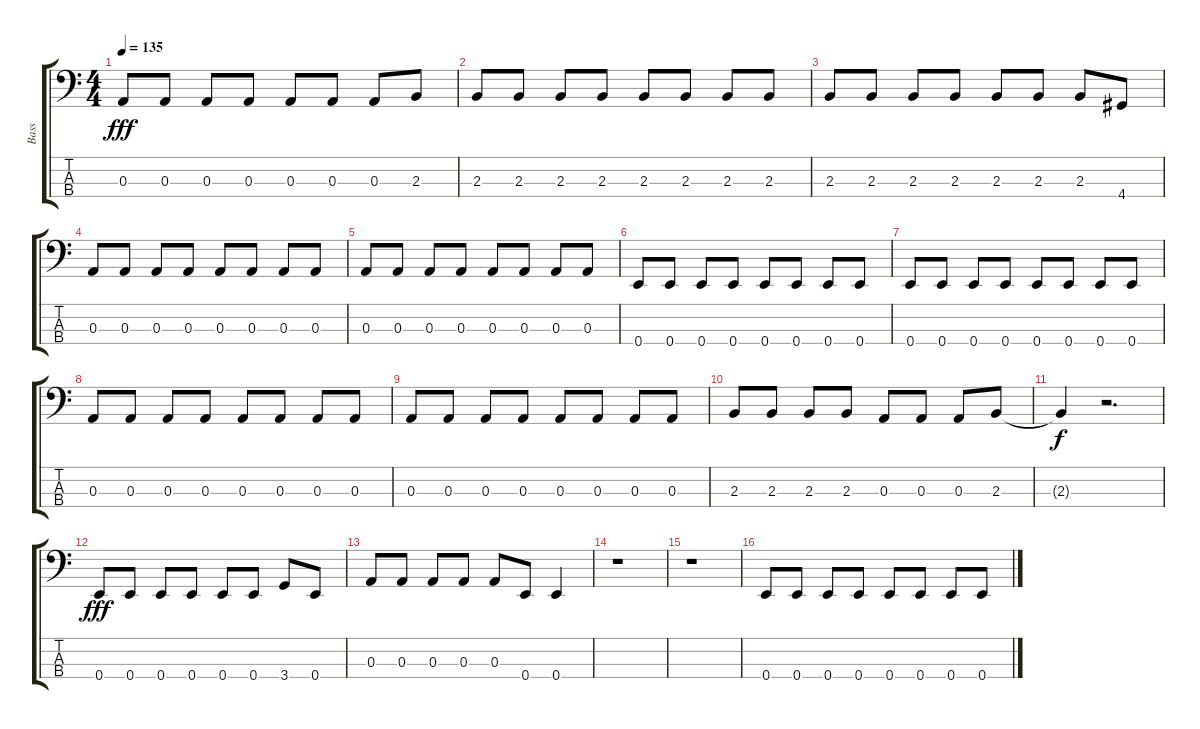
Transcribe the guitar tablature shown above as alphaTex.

\track ("Bass" "Bass") {instrument electricbassfinger}
\staff {score tabs}
\tuning (G2 D2 A1 E1) {hide}
\ts (4 4)
\tempo 135
\clef f4
\ks c
0.3.8{dy fff} 0.3.8 0.3.8 0.3.8 0.3.8 0.3.8 0.3.8 2.3.8 |
2.3.8 2.3.8 2.3.8 2.3.8 2.3.8 2.3.8 2.3.8 2.3.8 |
2.3.8 2.3.8 2.3.8 2.3.8 2.3.8 2.3.8 2.3.8 4.4.8 |
0.3.8 0.3.8 0.3.8 0.3.8 0.3.8 0.3.8 0.3.8 0.3.8 |
0.3.8 0.3.8 0.3.8 0.3.8 0.3.8 0.3.8 0.3.8 0.3.8 |
0.4.8 0.4.8 0.4.8 0.4.8 0.4.8 0.4.8 0.4.8 0.4.8 |
0.4.8 0.4.8 0.4.8 0.4.8 0.4.8 0.4.8 0.4.8 0.4.8 |
0.3.8 0.3.8 0.3.8 0.3.8 0.3.8 0.3.8 0.3.8 0.3.8 |
0.3.8 0.3.8 0.3.8 0.3.8 0.3.8 0.3.8 0.3.8 0.3.8 |
2.3.8 2.3.8 2.3.8 2.3.8 0.3.8 0.3.8 0.3.8 2.3.8 |
2.3{t}.4{dy f} r.2{d} |
0.4.8{dy fff} 0.4.8 0.4.8 0.4.8 0.4.8 0.4.8 3.4.8 0.4.8 |
0.3.8 0.3.8 0.3.8 0.3.8 0.3.8 0.4.8 0.4.4 |
r.1 |
r.1 |
0.4.8 0.4.8 0.4.8 0.4.8 0.4.8 0.4.8 0.4.8 0.4.8
